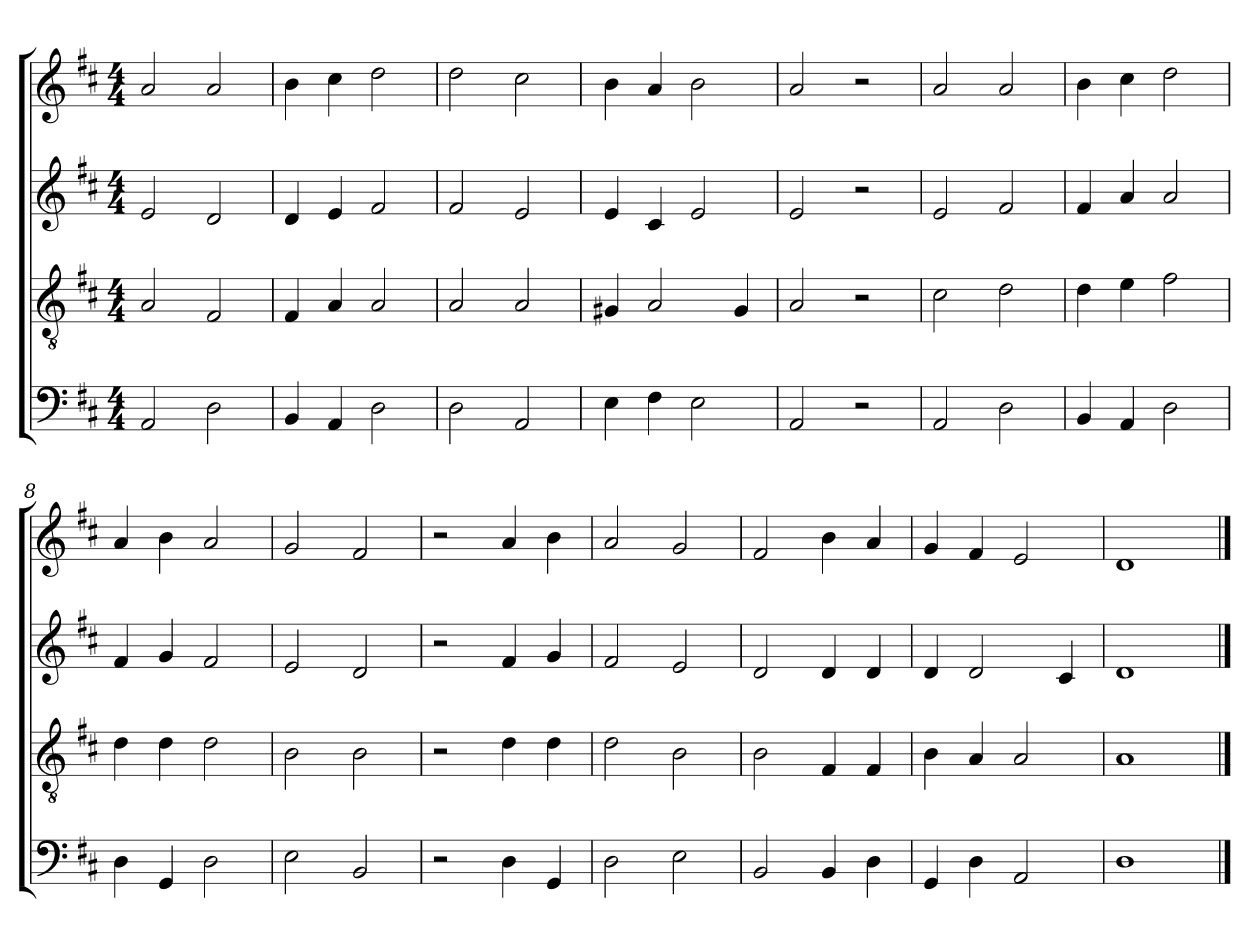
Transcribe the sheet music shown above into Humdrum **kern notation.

**kern	**kern	**kern	**kern
*part4	*part3	*part2	*part1
*staff4	*staff3	*staff2	*staff1
*clefF4	*clefGv2	*clefG2	*clefG2
*k[f#c#]	*k[f#c#]	*k[f#c#]	*k[f#c#]
*M4/4	*M4/4	*M4/4	*M4/4
=1	=1	=1	=1
2AA	2A	2e	2a
2D	2F#	2d	2a
=2	=2	=2	=2
4BB	4F#	4d	4b
4AA	4A	4e	4cc#
2D	2A	2f#	2dd
=3	=3	=3	=3
2D	2A	2f#	2dd
2AA	2A	2e	2cc#
=4	=4	=4	=4
4E	4G#X	4e	4b
4F#	2A	4c#	4a
2E	.	2e	2b
.	4G#	.	.
=5	=5	=5	=5
2AA	2A	2e	2a
2r	2r	2r	2r
=6	=6	=6	=6
2AA	2c#	2e	2a
2D	2d	2f#	2a
=7	=7	=7	=7
4BB	4d	4f#	4b
4AA	4e	4a	4cc#
2D	2f#	2a	2dd
=8	=8	=8	=8
4D	4d	4f#	4a
4GG	4d	4g	4b
2D	2d	2f#	2a
=9	=9	=9	=9
2E	2B	2e	2g
2BB	2B	2d	2f#
!!LO:LB:g=z
=10	=10	=10	=10
2r	2r	2r	2r
4D	4d	4f#	4a
4GG	4d	4g	4b
=11	=11	=11	=11
2D	2d	2f#	2a
2E	2B	2e	2g
=12	=12	=12	=12
2BB	2B	2d	2f#
4BB	4F#	4d	4b
4D	4F#	4d	4a
=13	=13	=13	=13
4GG	4B	4d	4g
4D	4A	2d	4f#
2AA	2A	.	2e
.	.	4c#	.
=14	=14	=14	=14
1D	1A	1d	1d
==	==	==	==
*-	*-	*-	*-
